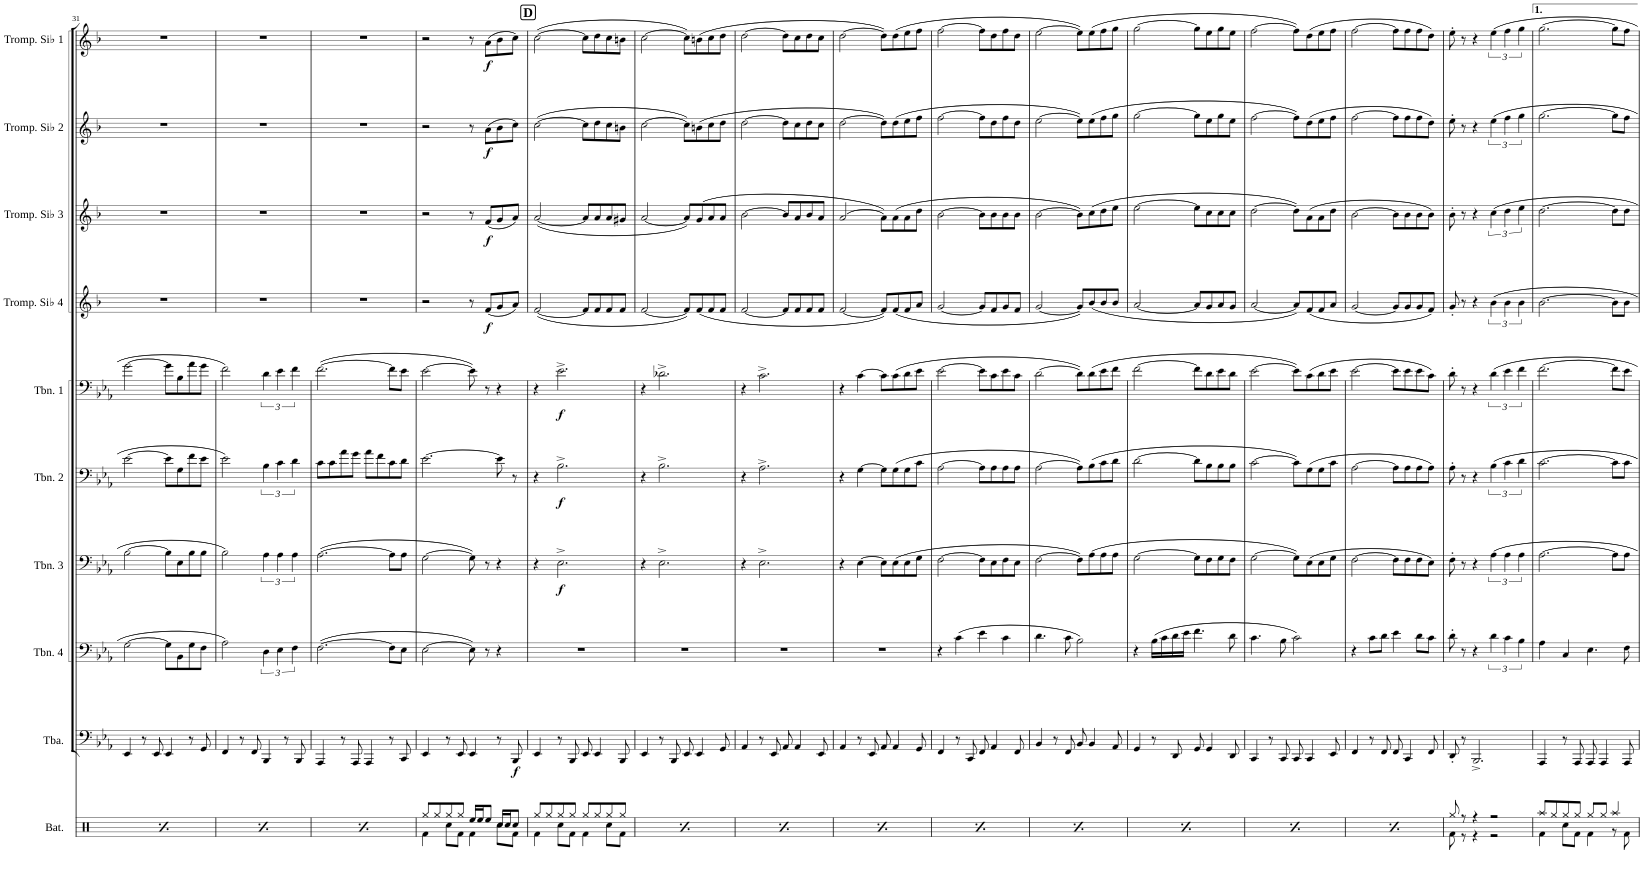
**kern	**kern	**dynam	**kern	**kern	**dynam	**kern	**dynam	**kern	**dynam	**kern	**dynam	**kern	**dynam	**kern	**dynam	**kern	**dynam
*part10	*part9	*part9	*part8	*part7	*part7	*part6	*part6	*part5	*part5	*part4	*part4	*part3	*part3	*part2	*part2	*part1	*part1
*staff10	*staff9	*staff9	*staff8	*staff7	*staff7	*staff6	*staff6	*staff5	*staff5	*staff4	*staff4	*staff3	*staff3	*staff2	*staff2	*staff1	*staff1
*I"Batterie	*I"Tuba	*	*I"Trombone 4	*I"Trombone 3	*	*I"Trombone 2	*	*I"Trombone 1	*	*I"Trompette en Sib 4	*	*I"Trompette en Sib 3	*	*I"Trompette en Sib 2	*	*I"Trompette en Sib 1	*
*I'Bat.	*I'Tba.	*	*I'Tbn. 4	*I'Tbn. 3	*	*I'Tbn. 2	*	*I'Tbn. 1	*	*I'Tromp. Sib 4	*	*I'Tromp. Sib 3	*	*I'Tromp. Sib 2	*	*I'Tromp. Sib 1	*
!!LO:PB:g=z
*clefX	*clefF4	*	*clefF4	*clefF4	*	*clefF4	*	*clefF4	*	*clefG2	*	*clefG2	*	*clefG2	*	*clefG2	*
*	*	*	*	*	*	*	*	*	*	*Trd1c2	*	*Trd1c2	*	*Trd1c2	*	*Trd1c2	*
*k[]	*k[b-e-a-]	*	*k[b-e-a-]	*k[b-e-a-]	*	*k[b-e-a-]	*	*k[b-e-a-]	*	*k[b-]	*	*k[b-]	*	*k[b-]	*	*k[b-]	*
*M4/4	*M4/4	*	*M4/4	*M4/4	*	*M4/4	*	*M4/4	*	*M4/4	*	*M4/4	*	*M4/4	*	*M4/4	*
=31	=31	=31	=31	=31	=31	=31	=31	=31	=31	=31	=31	=31	=31	=31	=31	=31	=31
*^	*	*	*	*	*	*	*	*	*	*	*	*	*	*	*	*	*
8Rgg/L	4Rf\	4EE-/	.	[2G\	[2B-\	.	[2e-\	.	[2g\	.	1r	.	1r	.	1r	.	1r	.
8Rgg/	.	.	.	.	.	.	.	.	.	.	.	.	.	.	.	.	.	.
8Rgg/	8Rcc\L	8r	.	.	.	.	.	.	.	.	.	.	.	.	.	.	.	.
8Rgg/J	8Rf\J	8EE-/	.	.	.	.	.	.	.	.	.	.	.	.	.	.	.	.
8Rgg/L	4Rf\	4EE-/	.	8G\L]	8B-\L]	.	8e-\L]	.	8g\L]	.	.	.	.	.	.	.	.	.
8Rgg/	.	.	.	8BB-\	8E-\	.	8G\	.	8B-\	.	.	.	.	.	.	.	.	.
8Rgg/	8Rcc\L	8r	.	8G\	8B-\	.	8f\	.	8a-\	.	.	.	.	.	.	.	.	.
8Rgg/J	8Rf\J	8GG/	.	8F\J	8B-\J	.	8e-\J	.	8g\J	.	.	.	.	.	.	.	.	.
=32	=32	=32	=32	=32	=32	=32	=32	=32	=32	=32	=32	=32	=32	=32	=32	=32	=32	=32
8Rgg/L	4Rf\	4FF/	.	2A-\	2B-\	.	2e-\	.	2f\	.	1r	.	1r	.	1r	.	1r	.
8Rgg/	.	.	.	.	.	.	.	.	.	.	.	.	.	.	.	.	.	.
8Rgg/	8Rcc\L	8r	.	.	.	.	.	.	.	.	.	.	.	.	.	.	.	.
8Rgg/J	8Rf\J	8FF/	.	.	.	.	.	.	.	.	.	.	.	.	.	.	.	.
8Rgg/L	4Rf\	4BBB-/	.	6D\	6A-\	.	6B-\	.	6d\	.	.	.	.	.	.	.	.	.
8Rgg/	.	.	.	.	.	.	.	.	.	.	.	.	.	.	.	.	.	.
.	.	.	.	6E-\	6A-\	.	6c\	.	6e-\	.	.	.	.	.	.	.	.	.
8Rgg/	8Rcc\L	8r	.	.	.	.	.	.	.	.	.	.	.	.	.	.	.	.
.	.	.	.	6F\	6A-\	.	6d\	.	6f\	.	.	.	.	.	.	.	.	.
8Rgg/J	8Rf\J	8BBB-/	.	.	.	.	.	.	.	.	.	.	.	.	.	.	.	.
=33	=33	=33	=33	=33	=33	=33	=33	=33	=33	=33	=33	=33	=33	=33	=33	=33	=33	=33
8Rgg/L	4Rf\	4AAA-/	.	([2.F\	([2.A-\	.	8c\L	.	([2.f\	.	1r	.	1r	.	1r	.	1r	.
8Rgg/	.	.	.	.	.	.	8c\	.	.	.	.	.	.	.	.	.	.	.
8Rgg/	8Rcc\L	8r	.	.	.	.	8a-\	.	.	.	.	.	.	.	.	.	.	.
8Rgg/J	8Rf\J	8AAA-/	.	.	.	.	8g\J	.	.	.	.	.	.	.	.	.	.	.
8Rgg/L	4Rf\	4AAA-/	.	.	.	.	8a-\L	.	.	.	.	.	.	.	.	.	.	.
8Rgg/	.	.	.	.	.	.	8f\	.	.	.	.	.	.	.	.	.	.	.
8Rgg/	8Rcc\L	8r	.	8F\L]	8A-\L]	.	8c\	.	8f\L]	.	.	.	.	.	.	.	.	.
8Rgg/J	8Rf\J	8CC/	.	8E-\J	8A-\J	.	8d\J	.	8e-\J	.	.	.	.	.	.	.	.	.
=34	=34	=34	=34	=34	=34	=34	=34	=34	=34	=34	=34	=34	=34	=34	=34	=34	=34	=34
8Rgg/L	4Rf\	4EE-/	.	[2E-\	[2G\	.	[2.e-\	.	[2e-\	.	2r	.	2r	.	2r	.	2r	.
8Rgg/	.	.	.	.	.	.	.	.	.	.	.	.	.	.	.	.	.	.
8Rgg/	8Rcc\L	8r	.	.	.	.	.	.	.	.	.	.	.	.	.	.	.	.
8Rgg/J	8Rf\J	8EE-/	.	.	.	.	.	.	.	.	.	.	.	.	.	.	.	.
16Ree/LL	4Rf\	4EE-/	.	8E-\])	8G\])	.	.	.	8e-\])	.	8r	.	8r	.	8r	.	8r	.
16Ree/J	.	.	.	.	.	.	.	.	.	.	.	.	.	.	.	.	.	.
!	!	!	!	!	!	!	!	!	!	!	!	!LO:DY:b	!	!LO:DY:b	!	!LO:DY:b	!	!LO:DY:b
8Ree/J	.	.	.	8r	8r	.	.	.	8r	.	(8f/L	f	(8f/L	f	(8a\L	f	(8a\L	f
16Rcc/LL	8Rcc\L	8r	.	4r	4r	.	8e-\]	.	4r	.	8g/	.	8g/	.	8b-\	.	8b-\	.
16Rcc/J	.	.	.	.	.	.	.	.	.	.	.	.	.	.	.	.	.	.
!	!	!	!LO:DY:b	!	!	!	!	!	!	!	!	!	!	!	!	!	!	!
8Rcc/J	8Rf\J	8BBB-/	f	.	.	.	8r	.	.	.	8a/J)	.	8a/J)	.	8cc\J)	.	8cc\J)	.
!!LO:REH:place=s1:a:B:cj:fs=14:t=D
=35	=35	=35	=35	=35	=35	=35	=35	=35	=35	=35	=35	=35	=35	=35	=35	=35	=35	=35
8Rgg/L	4Rf\	4EE-/	.	1r	4r	.	4r	.	4r	.	([2f/	.	([2a/	.	([2cc\	.	([2cc\	.
8Rgg/	.	.	.	.	.	.	.	.	.	.	.	.	.	.	.	.	.	.
!	!	!	!	!	!	!LO:DY:b	!	!LO:DY:b	!	!LO:DY:b	!	!	!	!	!	!	!	!
8Rgg/	8Rcc\L	8r	.	.	2.E-^\	f	2.B-^\	f	2.e-^\	f	.	.	.	.	.	.	.	.
8Rgg/J	8Rf\J	8BBB-/	.	.	.	.	.	.	.	.	.	.	.	.	.	.	.	.
8Rgg/L	4Rf\	8EE-/	.	.	.	.	.	.	.	.	8f/L]	.	8a/L]	.	8cc\L]	.	8cc\L]	.
8Rgg/	.	4EE-/	.	.	.	.	.	.	.	.	8f/	.	8a/	.	8dd\	.	8dd\	.
8Rgg/	8Rcc\L	.	.	.	.	.	.	.	.	.	8f/	.	8a/	.	8cc\	.	8cc\	.
8Rgg/J	8Rf\J	8BBB-/	.	.	.	.	.	.	.	.	8f/J	.	8g#X/J	.	8bn\J	.	8bn\J	.
=36	=36	=36	=36	=36	=36	=36	=36	=36	=36	=36	=36	=36	=36	=36	=36	=36	=36	=36
8Rgg/L	4Rf\	4EE-/	.	1r	4r	.	4r	.	4r	.	[2f/	.	[2a/	.	[2cc\	.	[2cc\	.
8Rgg/	.	.	.	.	.	.	.	.	.	.	.	.	.	.	.	.	.	.
8Rgg/	8Rcc\L	8r	.	.	2.E-^\	.	2.B-^\	.	2.d-X^\	.	.	.	.	.	.	.	.	.
8Rgg/J	8Rf\J	8BBB-/	.	.	.	.	.	.	.	.	.	.	.	.	.	.	.	.
8Rgg/L	4Rf\	8EE-/	.	.	.	.	.	.	.	.	8f/L])	.	8a/L])	.	8cc\L])	.	8cc\L])	.
8Rgg/	.	4EE-/	.	.	.	.	.	.	.	.	(8f/	.	(8g/	.	(8bn\	.	(8bn\	.
8Rgg/	8Rcc\L	.	.	.	.	.	.	.	.	.	8f/	.	8a/	.	8cc\	.	8cc\	.
8Rgg/J	8Rf\J	8GG/	.	.	.	.	.	.	.	.	8f/J	.	8a/J	.	8dd\J	.	8dd\J	.
=37	=37	=37	=37	=37	=37	=37	=37	=37	=37	=37	=37	=37	=37	=37	=37	=37	=37	=37
8Rgg/L	4Rf\	4AA-/	.	1r	4r	.	4r	.	4r	.	[2f/	.	[2b-\	.	[2dd\	.	[2dd\	.
8Rgg/	.	.	.	.	.	.	.	.	.	.	.	.	.	.	.	.	.	.
8Rgg/	8Rcc\L	8r	.	.	2.E-^\	.	2.A-^\	.	2.c^\	.	.	.	.	.	.	.	.	.
8Rgg/J	8Rf\J	8EE-/	.	.	.	.	.	.	.	.	.	.	.	.	.	.	.	.
8Rgg/L	4Rf\	8AA-/	.	.	.	.	.	.	.	.	8f/L]	.	8b-/L]	.	8dd\L]	.	8dd\L]	.
8Rgg/	.	4AA-/	.	.	.	.	.	.	.	.	8f/	.	8a/	.	8cc\	.	8cc\	.
8Rgg/	8Rcc\L	.	.	.	.	.	.	.	.	.	8f/	.	8b-/	.	8dd\	.	8dd\	.
8Rgg/J	8Rf\J	8EE-/	.	.	.	.	.	.	.	.	8f/J	.	8a/J	.	8cc\J	.	8cc\J	.
=38	=38	=38	=38	=38	=38	=38	=38	=38	=38	=38	=38	=38	=38	=38	=38	=38	=38	=38
8Rgg/L	4Rf\	4AA-/	.	1r	4r	.	4r	.	4r	.	[2f/	.	[2a/	.	[2dd\	.	[2dd\	.
8Rgg/	.	.	.	.	.	.	.	.	.	.	.	.	.	.	.	.	.	.
8Rgg/	8Rcc\L	8r	.	.	[4E-\	.	[4G\	.	[4c\	.	.	.	.	.	.	.	.	.
8Rgg/J	8Rf\J	8EE-/	.	.	.	.	.	.	.	.	.	.	.	.	.	.	.	.
8Rgg/L	4Rf\	8AA-/	.	.	8E-\L]	.	8G\L]	.	8c\L]	.	8f/L])	.	8a\L])	.	8dd\L])	.	8dd\L])	.
8Rgg/	.	4AA-/	.	.	(8E-\	.	(8G\	.	(8c\	.	(8f/	.	(8a\	.	(8dd\	.	(8dd\	.
8Rgg/	8Rcc\L	.	.	.	8E-\	.	8G\	.	8d\	.	8f/	.	8a\	.	8ee\	.	8ee\	.
8Rgg/J	8Rf\J	8GG/	.	.	8G\J	.	8c\J	.	8e-\J	.	8a/J	.	8dd\J	.	8ff\J	.	8ff\J	.
=39	=39	=39	=39	=39	=39	=39	=39	=39	=39	=39	=39	=39	=39	=39	=39	=39	=39	=39
8Rgg/L	4Rf\	4FF/	.	4r	[2F\	.	[2A-\	.	[2e-\	.	[2g/	.	[2b-\	.	[2ff\	.	[2ff\	.
8Rgg/	.	.	.	.	.	.	.	.	.	.	.	.	.	.	.	.	.	.
8Rgg/	8Rcc\L	8r	.	(4c\	.	.	.	.	.	.	.	.	.	.	.	.	.	.
8Rgg/J	8Rf\J	8CC/	.	.	.	.	.	.	.	.	.	.	.	.	.	.	.	.
8Rgg/L	4Rf\	8FF/	.	4e-\	8F\L]	.	8A-\L]	.	8e-\L]	.	8g/L]	.	8b-\L]	.	8ff\L]	.	8ff\L]	.
8Rgg/	.	4AA-/	.	.	8E-\	.	8A-\	.	8c\	.	8f/	.	8b-\	.	8dd\	.	8dd\	.
8Rgg/	8Rcc\L	.	.	4c\	8F\	.	8A-\	.	8e-\	.	8g/	.	8b-\	.	8ff\	.	8ff\	.
8Rgg/J	8Rf\J	8FF/	.	.	8E-\J	.	8A-\J	.	8c\J	.	8f/J	.	8b-\J	.	8dd\J	.	8dd\J	.
=40	=40	=40	=40	=40	=40	=40	=40	=40	=40	=40	=40	=40	=40	=40	=40	=40	=40	=40
8Rgg/L	4Rf\	4BB-/	.	4.d\	[2F\	.	[2A-\	.	[2d\	.	[2g/	.	[2b-\	.	[2ee\	.	[2ee\	.
8Rgg/	.	.	.	.	.	.	.	.	.	.	.	.	.	.	.	.	.	.
8Rgg/	8Rcc\L	8r	.	.	.	.	.	.	.	.	.	.	.	.	.	.	.	.
8Rgg/J	8Rf\J	8FF/	.	8c\	.	.	.	.	.	.	.	.	.	.	.	.	.	.
8Rgg/L	4Rf\	8BB-/	.	2B-\)	8F\L])	.	8A-\L])	.	8d\L])	.	8g/L])	.	8b-\L])	.	8ee\L])	.	8ee\L])	.
8Rgg/	.	4BB-/	.	.	(8A-\	.	(8B-\	.	(8d\	.	(8b-/	.	(8cc\	.	(8ee\	.	(8ee\	.
8Rgg/	8Rcc\L	.	.	.	8A-\	.	8c\	.	8e-\	.	8b-/	.	8dd\	.	8ff\	.	8ff\	.
8Rgg/J	8Rf\J	8AA-/	.	.	8A-\J	.	8d\J	.	8f\J	.	8b-/J	.	8ee\J	.	8gg\J	.	8gg\J	.
=41	=41	=41	=41	=41	=41	=41	=41	=41	=41	=41	=41	=41	=41	=41	=41	=41	=41	=41
8Rgg/L	4Rf\	4GG/	.	4r	[2G\	.	[2d\	.	[2f\	.	[2a/	.	[2ee\	.	[2gg\	.	[2gg\	.
8Rgg/	.	.	.	.	.	.	.	.	.	.	.	.	.	.	.	.	.	.
8Rgg/	8Rcc\L	8r	.	(16B-\LL	.	.	.	.	.	.	.	.	.	.	.	.	.	.
.	.	.	.	16c\	.	.	.	.	.	.	.	.	.	.	.	.	.	.
8Rgg/J	8Rf\J	8DD/	.	16d\	.	.	.	.	.	.	.	.	.	.	.	.	.	.
.	.	.	.	16e-\JJ	.	.	.	.	.	.	.	.	.	.	.	.	.	.
8Rgg/L	4Rf\	8GG/	.	4.f\	8G\L]	.	8d\L]	.	8f\L]	.	8a/L]	.	8ee\L]	.	8gg\L]	.	8gg\L]	.
8Rgg/	.	4GG/	.	.	8F\	.	8B-\	.	8d\	.	8g/	.	8cc\	.	8ee\	.	8ee\	.
8Rgg/	8Rcc\L	.	.	.	8G\	.	8B-\	.	8e-\	.	8a/	.	8cc\	.	8gg\	.	8gg\	.
8Rgg/J	8Rf\J	8DD/	.	8d\	8F\J	.	8B-\J	.	8d\J	.	8g/J	.	8cc\J	.	8ee\J	.	8ee\J	.
=42	=42	=42	=42	=42	=42	=42	=42	=42	=42	=42	=42	=42	=42	=42	=42	=42	=42	=42
8Rgg/L	4Rf\	4CC/	.	4.c\	[2G\	.	[2c\	.	[2e-\	.	[2a/	.	[2dd\	.	[2ff\	.	[2ff\	.
8Rgg/	.	.	.	.	.	.	.	.	.	.	.	.	.	.	.	.	.	.
8Rgg/	8Rcc\L	8r	.	.	.	.	.	.	.	.	.	.	.	.	.	.	.	.
8Rgg/J	8Rf\J	8CC/	.	8B-\	.	.	.	.	.	.	.	.	.	.	.	.	.	.
8Rgg/L	4Rf\	8CC/	.	2c\)	8G\L])	.	8c\L])	.	8e-\L])	.	8a/L])	.	8dd\L])	.	8ff\L])	.	8ff\L])	.
8Rgg/	.	4CC/	.	.	(8E-\	.	(8G\	.	(8c\	.	(8f/	.	(8a\	.	(8dd\	.	(8dd\	.
8Rgg/	8Rcc\L	.	.	.	8E-\	.	8G\	.	8d\	.	8f/	.	8a\	.	8ee\	.	8ee\	.
8Rgg/J	8Rf\J	8EE-/	.	.	8G\J	.	8c\J	.	8e-\J	.	8a/J	.	8dd\J	.	8ff\J	.	8ff\J	.
=43	=43	=43	=43	=43	=43	=43	=43	=43	=43	=43	=43	=43	=43	=43	=43	=43	=43	=43
8Rgg/L	4Rf\	4FF/	.	4r	[2F\	.	[2A-\	.	[2e-\	.	[2g/	.	[2b-\	.	[2ff\	.	[2ff\	.
8Rgg/	.	.	.	.	.	.	.	.	.	.	.	.	.	.	.	.	.	.
8Rgg/	8Rcc\L	8r	.	8c\L	.	.	.	.	.	.	.	.	.	.	.	.	.	.
8Rgg/J	8Rf\J	8FF/	.	8d\J	.	.	.	.	.	.	.	.	.	.	.	.	.	.
8Rgg/L	4Rf\	8FF/	.	4e-\	8F\L]	.	8A-\L]	.	8e-\L]	.	8g/L]	.	8b-\L]	.	8ff\L]	.	8ff\L]	.
8Rgg/	.	4CC/	.	.	8F\	.	8A-\	.	8e-\	.	8g/	.	8b-\	.	8ff\	.	8ff\	.
8Rgg/	8Rcc\L	.	.	8d\L	8F\	.	8A-\	.	8e-\	.	8g/	.	8b-\	.	8ff\	.	8ff\	.
8Rgg/J	8Rf\J	8FF/	.	8c\J	8E-\J)	.	8A-\J)	.	8c\J)	.	8f/J)	.	8b-\J)	.	8dd\J)	.	8dd\J)	.
=44	=44	=44	=44	=44	=44	=44	=44	=44	=44	=44	=44	=44	=44	=44	=44	=44	=44	=44
8Rgg/	8Rf\	8DD'/	.	8d'\	8F'\	.	8A-'\	.	8d'\	.	8g'/	.	8b-'\	.	8ee'\	.	8ee'\	.
8r	8r	8r	.	8r	8r	.	8r	.	8r	.	8r	.	8r	.	8r	.	8r	.
4r	4r	2.BBB-^/	.	4r	4r	.	4r	.	4r	.	4r	.	4r	.	4r	.	4r	.
2r	2r	.	.	6d\	6A-\	.	6B-\	.	6d\	.	6b-\	.	6cc\	.	6ee\	.	6ee\	.
.	.	.	.	6c\	6A-\	.	6c\	.	6e-\	.	6b-\	.	6dd\	.	6ff\	.	6ff\	.
.	.	.	.	6B-\	6A-\	.	6d\	.	6f\	.	6b-\	.	6ee\	.	6gg\	.	6gg\	.
=45	=45	=45	=45	=45	=45	=45	=45	=45	=45	=45	=45	=45	=45	=45	=45	=45	=45	=45
8Raa/L	4Rf\	4AAA-/	.	4A-\	[2.A-\	.	[2.c\	.	[2.f\	.	[2.b-\	.	[2.dd\	.	[2.gg\	.	[2.gg\	.
8Rgg/	.	.	.	.	.	.	.	.	.	.	.	.	.	.	.	.	.	.
8Rgg/	8Rcc\L	8r	.	4C/	.	.	.	.	.	.	.	.	.	.	.	.	.	.
8Rgg/J	8Rf\J	8AAA-/	.	.	.	.	.	.	.	.	.	.	.	.	.	.	.	.
8Rgg/L	4Rf\	8AAA-/	.	4.E-\	.	.	.	.	.	.	.	.	.	.	.	.	.	.
8Rgg/J	.	4AAA-/	.	.	.	.	.	.	.	.	.	.	.	.	.	.	.	.
4Raa/	8r	.	.	.	8A-\L]	.	8c\L]	.	8f\L]	.	8b-\L]	.	8dd\L]	.	8gg\L]	.	8gg\L]	.
.	8Rf\	8AAA-/	.	8F\	8A-\J	.	8c\J	.	8e-\J	.	8b-\J	.	8dd\J	.	8ff\J	.	8ff\J	.
*v	*v	*	*	*	*	*	*	*	*	*	*	*	*	*	*	*	*	*
=	=	=	=	=	=	=	=	=	=	=	=	=	=	=	=	=	=
*-	*-	*-	*-	*-	*-	*-	*-	*-	*-	*-	*-	*-	*-	*-	*-	*-	*-
